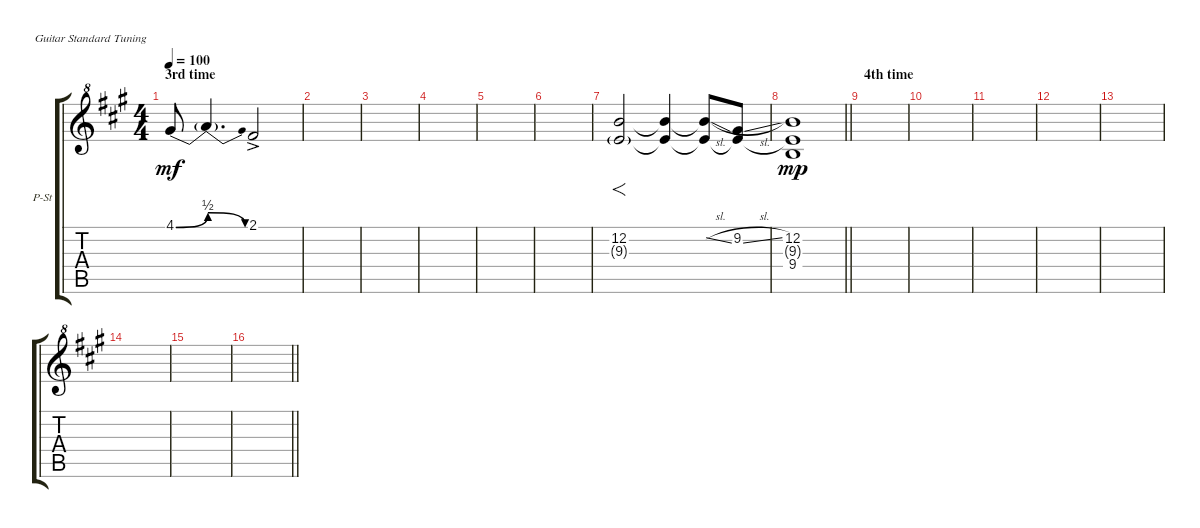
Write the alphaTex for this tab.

\bracketExtendMode groupsimilarinstruments
\firstSystemTrackNameOrientation horizontal
\otherSystemsTrackNameOrientation horizontal
\track ("Pedal Steel" "P-St") {instrument electricguitarclean}
\staff {score tabs}
\tuning (E4 B3 G3 D3 A2 E2)
\ts (4 4)
\section ("" "3rd time")
\tempo 100
\clef g2
\ottava 8va
\scale
0.333333
\ks f#minor
4.1{be (bend 0 0 4.2 2) t}.8{dy mf} 4.1{be (release 36 2 54.6 0) t}.4{d} 2.1{ac}.2 |
\scale
0.333333 |
\scale
0.333333 |
\scale
0.333333 |
\scale
0.333333 |
\scale
0.333333 |
\scale
0.333333 (12.2 9.3{g}).2{f} (12.2{t} 9.3{t}).4 (12.2{sl t} 9.3{t}).8 (9.2{sl} 9.3{t}).8 |
\scale
0.333333
\barLineRight lightlight
(12.2 9.3{t} 9.4).1{dy mp} |
\section ("" "4th time")
\scale
0.333333 |
\scale
0.333333 |
\scale
0.333333 |
\scale
0.333333 |
\scale
0.333333 |
\scale
0.333333 |
\scale
0.333333 |
\scale
0.333333
\barLineRight lightlight
